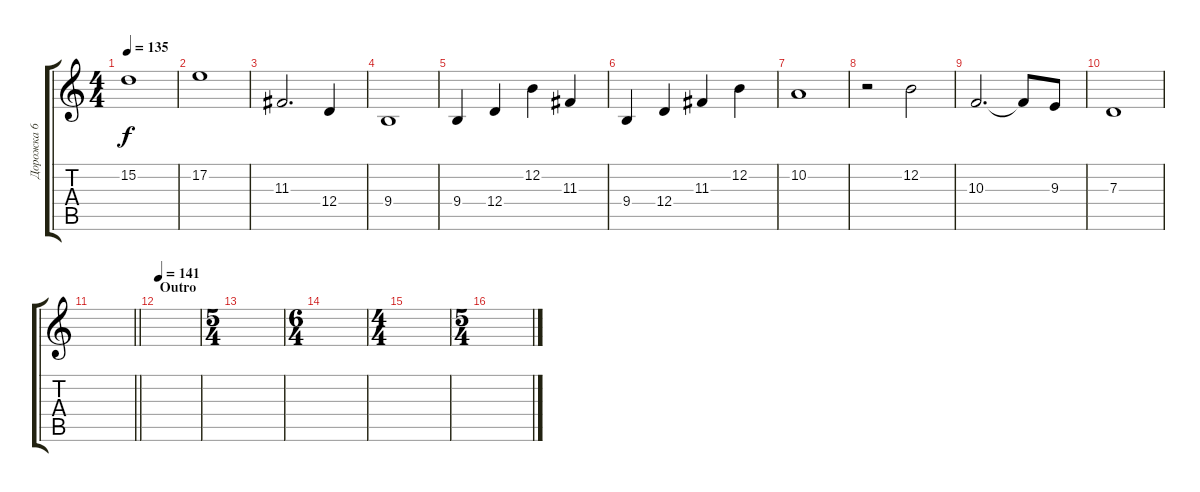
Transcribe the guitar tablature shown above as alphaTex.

\track ("Дорожка 6" "Дорожка 6") {instrument marimba}
\staff {score tabs}
\tuning (E4 B3 G3 D3 A2 E2) {hide}
\ts (4 4)
\tempo 135
\clef g2
\ks c
15.2.1{dy f} |
17.2.1 |
11.3.2{d} 12.4.4 |
9.4.1 |
9.4.4 12.4.4 12.2.4 11.3.4 |
9.4.4 12.4.4 11.3.4 12.2.4 |
10.2.1 |
r.2 12.2.2 |
10.3.2{d} 10.3{t}.8 9.3.8 |
7.3.1 |
\barLineRight lightlight
|
\section ("" "Outro")
\tempo 141
|
\ts (5 4)
|
\ts (6 4)
|
\ts (4 4)
|
\ts (5 4)
